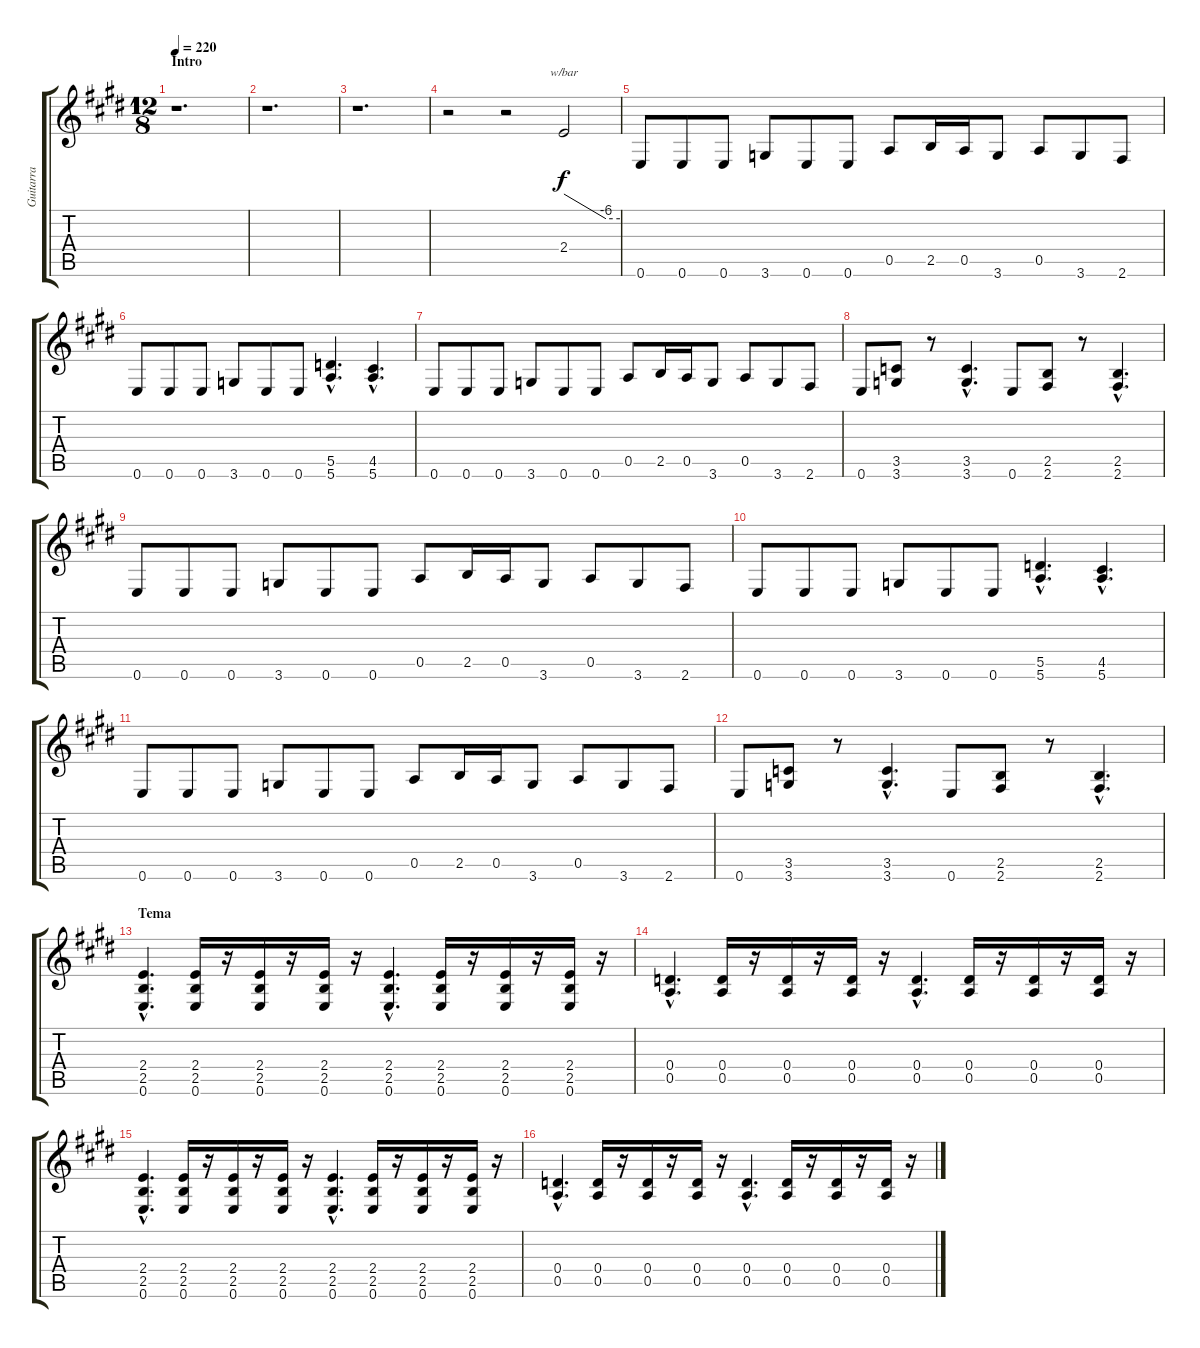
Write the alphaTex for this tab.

\track ("Guitarra" "Guitarra") {instrument distortionguitar}
\staff {score tabs}
\tuning (E4 B3 G3 D3 A2 E2) {hide}
\ts (12 8)
\section ("" "Intro")
\tempo 220
\clef g2
\ks e
r.1{d dy f instrument distortionguitar} |
r.1{d} |
r.1{d} |
r.2 r.2 2.4.2{tbe (custom default 0 0 45 -24 60 -24)} |
0.6.8 0.6.8 0.6.8 3.6.8 0.6.8 0.6.8 0.5.8 2.5.16 0.5.16 3.6.8 0.5.8 3.6.8 2.6.8 |
0.6.8 0.6.8 0.6.8 3.6.8 0.6.8 0.6.8 (5.5{hac} 5.6{hac}).4{d} (4.5{hac} 5.6{hac}).4{d} |
0.6.8 0.6.8 0.6.8 3.6.8 0.6.8 0.6.8 0.5.8 2.5.16 0.5.16 3.6.8 0.5.8 3.6.8 2.6.8 |
0.6.8 (3.5 3.6).8 r.8 (3.5{hac} 3.6{hac}).4{d} 0.6.8 (2.5 2.6).8 r.8 (2.5{hac} 2.6{hac}).4{d} |
0.6.8 0.6.8 0.6.8 3.6.8 0.6.8 0.6.8 0.5.8 2.5.16 0.5.16 3.6.8 0.5.8 3.6.8 2.6.8 |
0.6.8 0.6.8 0.6.8 3.6.8 0.6.8 0.6.8 (5.5{hac} 5.6{hac}).4{d} (4.5{hac} 5.6{hac}).4{d} |
0.6.8 0.6.8 0.6.8 3.6.8 0.6.8 0.6.8 0.5.8 2.5.16 0.5.16 3.6.8 0.5.8 3.6.8 2.6.8 |
0.6.8 (3.5 3.6).8 r.8 (3.5{hac} 3.6{hac}).4{d} 0.6.8 (2.5 2.6).8 r.8 (2.5{hac} 2.6{hac}).4{d} |
\section ("" "Tema")
(2.4{hac} 2.5{hac} 0.6{hac}).4{d} (2.4 2.5 0.6).16 r.16 (2.4 2.5 0.6).16 r.16 (2.4 2.5 0.6).16 r.16 (2.4{hac} 2.5{hac} 0.6{hac}).4{d} (2.4 2.5 0.6).16 r.16 (2.4 2.5 0.6).16 r.16 (2.4 2.5 0.6).16 r.16 |
(0.4{hac} 0.5{hac}).4{d} (0.4 0.5).16 r.16 (0.4 0.5).16 r.16 (0.4 0.5).16 r.16 (0.4{hac} 0.5{hac}).4{d} (0.4 0.5).16 r.16 (0.4 0.5).16 r.16 (0.4 0.5).16 r.16 |
(2.4{hac} 2.5{hac} 0.6{hac}).4{d} (2.4 2.5 0.6).16 r.16 (2.4 2.5 0.6).16 r.16 (2.4 2.5 0.6).16 r.16 (2.4{hac} 2.5{hac} 0.6{hac}).4{d} (2.4 2.5 0.6).16 r.16 (2.4 2.5 0.6).16 r.16 (2.4 2.5 0.6).16 r.16 |
(0.4{hac} 0.5{hac}).4{d} (0.4 0.5).16 r.16 (0.4 0.5).16 r.16 (0.4 0.5).16 r.16 (0.4{hac} 0.5{hac}).4{d} (0.4 0.5).16 r.16 (0.4 0.5).16 r.16 (0.4 0.5).16 r.16
